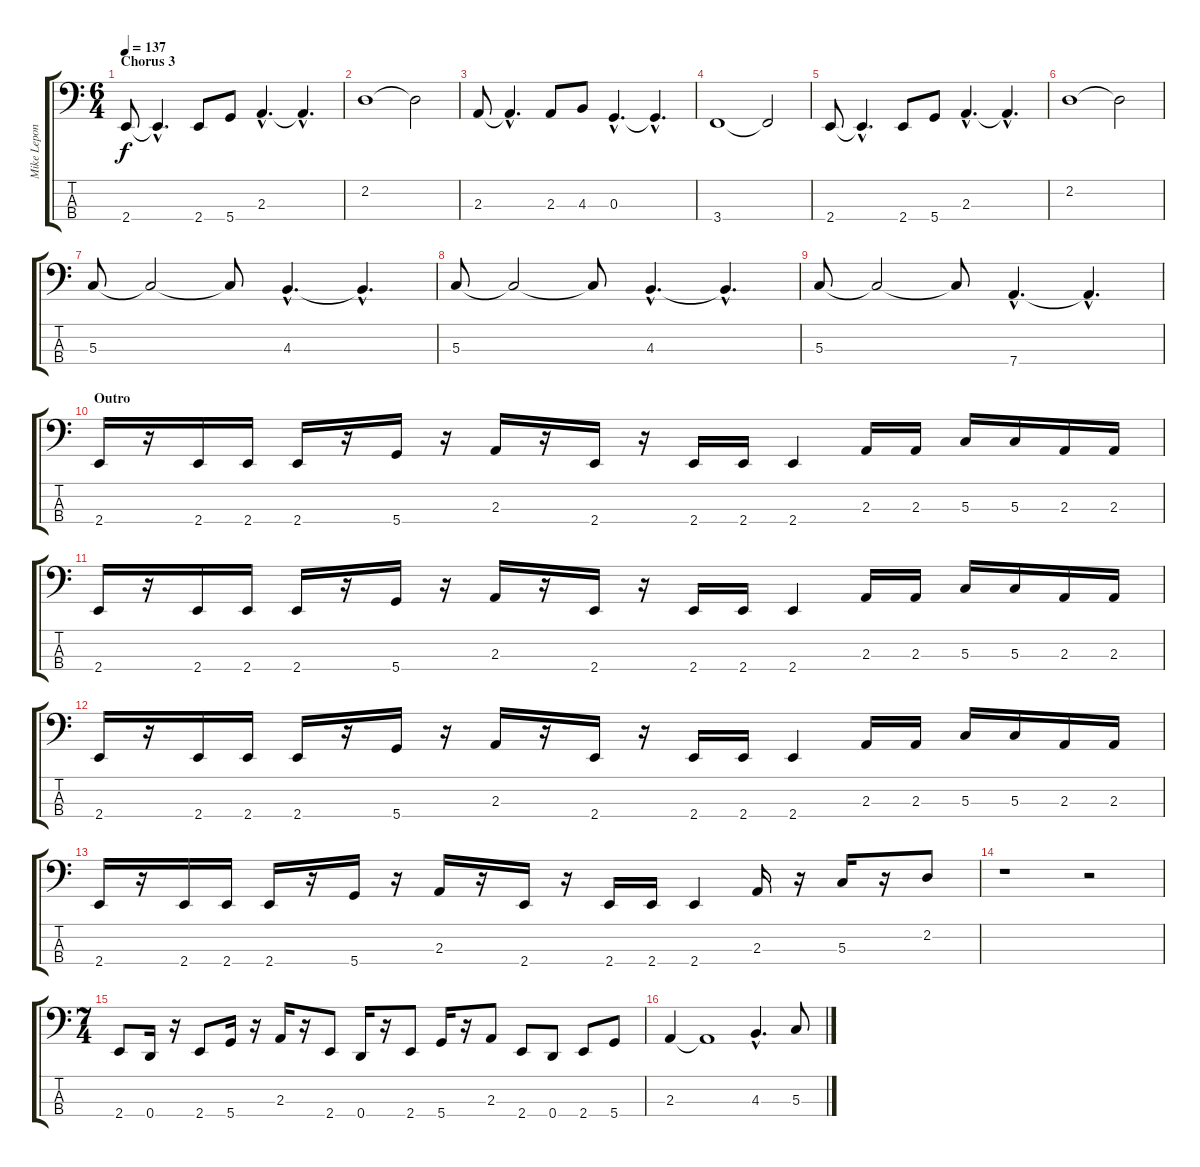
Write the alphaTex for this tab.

\track ("Mike Lepond" "Mike Lepon") {instrument electricbassfinger}
\staff {score tabs}
\tuning (F2 C2 G1 D1) {hide}
\ts (6 4)
\section ("" "Chorus 3")
\tempo 137
\clef f4
\ks c
2.4.8{dy f} 2.4{hac t}.4{d} 2.4.8 5.4.8 2.3{hac}.4{d} 2.3{hac t}.4{d} |
2.2.1 2.2{t}.2 |
2.3.8 2.3{hac t}.4{d} 2.3.8 4.3.8 0.3{hac}.4{d} 0.3{hac t}.4{d} |
3.4.1 3.4{t}.2 |
2.4.8 2.4{hac t}.4{d} 2.4.8 5.4.8 2.3{hac}.4{d} 2.3{hac t}.4{d} |
2.2.1 2.2{t}.2 |
5.3.8 5.3{t}.2 5.3{t}.8 4.3{hac}.4{d} 4.3{hac t}.4{d} |
5.3.8 5.3{t}.2 5.3{t}.8 4.3{hac}.4{d} 4.3{hac t}.4{d} |
5.3.8 5.3{t}.2 5.3{t}.8 7.4{hac}.4{d} 7.4{hac t}.4{d} |
\section ("" "Outro")
2.4.16 r.16 2.4.16 2.4.16 2.4.16 r.16 5.4.16 r.16 2.3.16 r.16 2.4.16 r.16 2.4.16 2.4.16 2.4.4 2.3.16 2.3.16 5.3.16 5.3.16 2.3.16 2.3.16 |
2.4.16 r.16 2.4.16 2.4.16 2.4.16 r.16 5.4.16 r.16 2.3.16 r.16 2.4.16 r.16 2.4.16 2.4.16 2.4.4 2.3.16 2.3.16 5.3.16 5.3.16 2.3.16 2.3.16 |
2.4.16 r.16 2.4.16 2.4.16 2.4.16 r.16 5.4.16 r.16 2.3.16 r.16 2.4.16 r.16 2.4.16 2.4.16 2.4.4 2.3.16 2.3.16 5.3.16 5.3.16 2.3.16 2.3.16 |
2.4.16 r.16 2.4.16 2.4.16 2.4.16 r.16 5.4.16 r.16 2.3.16 r.16 2.4.16 r.16 2.4.16 2.4.16 2.4.4 2.3.16 r.16 5.3.16 r.16 2.2.8 |
r.1 r.2 |
\ts (7 4)
2.4.8 0.4.16 r.16 2.4.8 5.4.16 r.16 2.3.16 r.16 2.4.8 0.4.16 r.16 2.4.8 5.4.16 r.16 2.3.8 2.4.8 0.4.8 2.4.8 5.4.8 |
2.3.4 2.3{t}.1 4.3{hac}.4{d} 5.3.8
